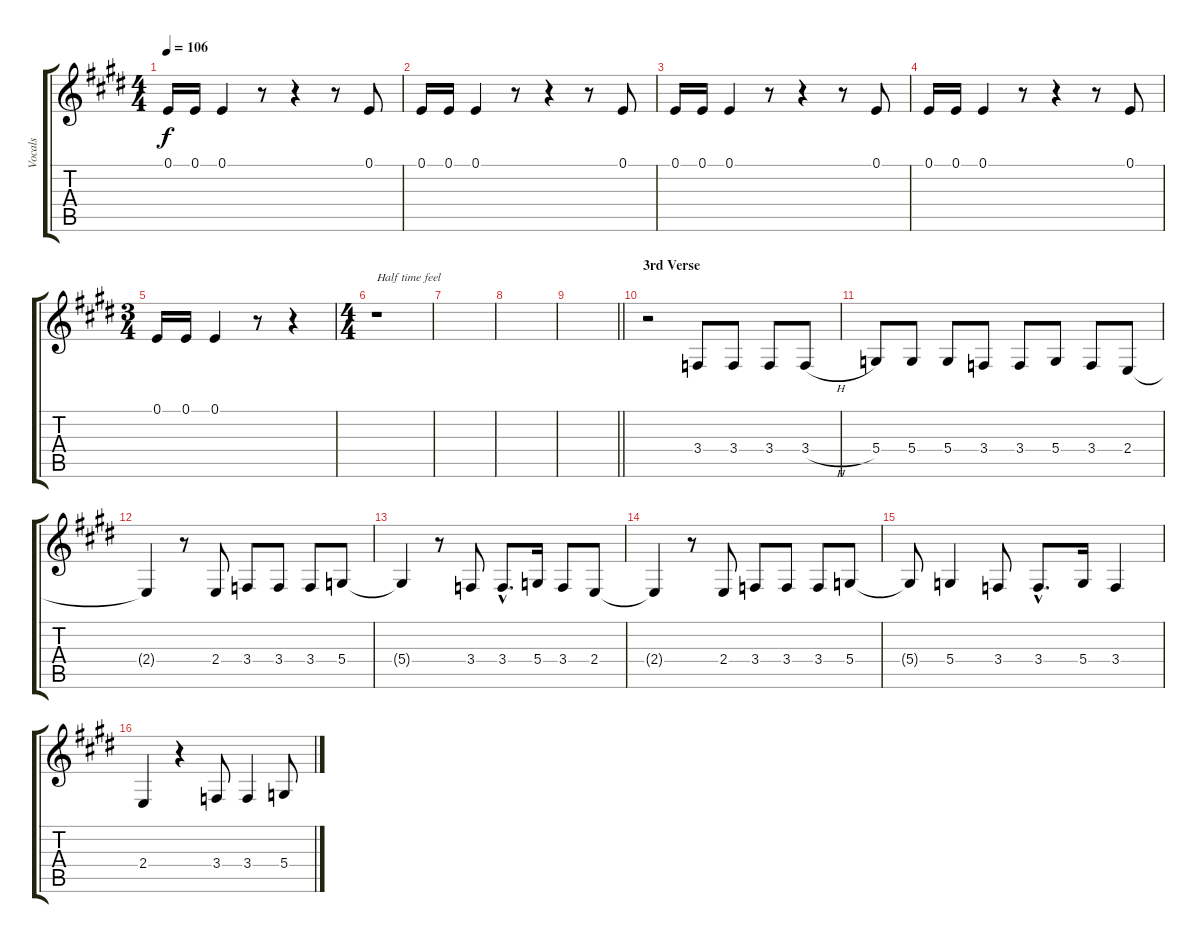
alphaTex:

\track ("Vocals" "Vocals") {instrument lead2sawtooth}
\staff {score tabs}
\tuning (E4 B3 G3 D3 A2 E2) {hide}
\ts (4 4)
\tempo 106
\clef g2
\ks e
0.1.16{dy f} 0.1.16 0.1.4 r.8 r.4 r.8 0.1.8 |
0.1.16 0.1.16 0.1.4 r.8 r.4 r.8 0.1.8 |
0.1.16 0.1.16 0.1.4 r.8 r.4 r.8 0.1.8 |
0.1.16 0.1.16 0.1.4 r.8 r.4 r.8 0.1.8 |
\ts (3 4)
0.1.16 0.1.16 0.1.4 r.8 r.4 |
\ts (4 4)
r.1{txt "Half time feel"} |
|
|
\barLineRight lightlight
|
\section ("" "3rd Verse")
r.2 3.4.8 3.4.8 3.4.8 3.4{h}.8 |
5.4.8 5.4.8 5.4.8 3.4.8 3.4.8 5.4.8 3.4.8 2.4.8 |
2.4{t}.4 r.8 2.4.8 3.4.8 3.4.8 3.4.8 5.4.8 |
5.4{t}.4 r.8 3.4.8 3.4{hac}.8{d} 5.4.16 3.4.8 2.4.8 |
2.4{t}.4 r.8 2.4.8 3.4.8 3.4.8 3.4.8 5.4.8 |
5.4{t}.8 5.4.4 3.4.8 3.4{hac}.8{d} 5.4.16 3.4.4 |
2.4.4 r.4 3.4.8 3.4.4 5.4.8
